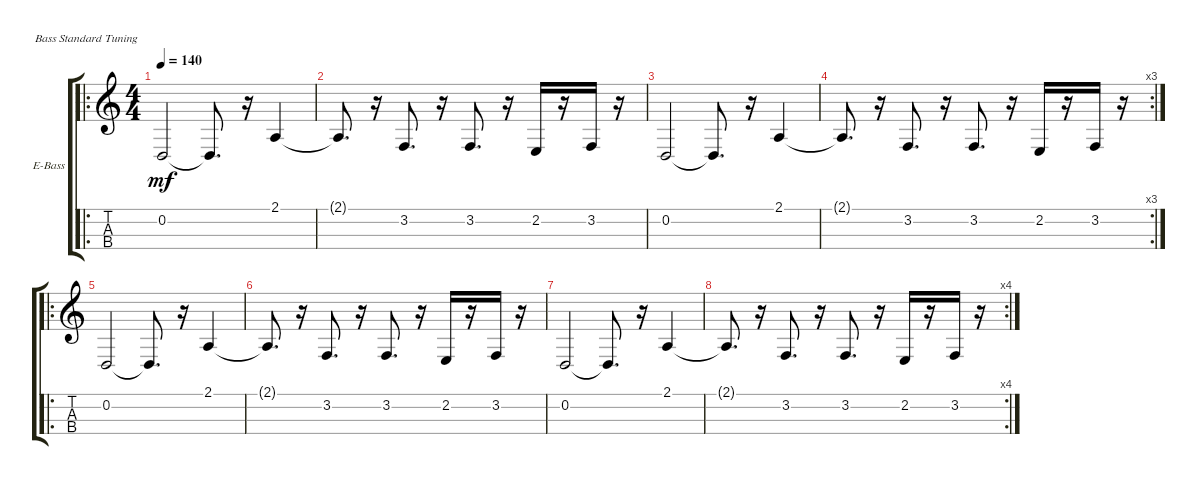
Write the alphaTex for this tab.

\defaultSystemsLayout 4
\bracketExtendMode groupsimilarinstruments
\firstSystemTrackNameOrientation horizontal
\otherSystemsTrackNameOrientation horizontal
\track ("Electric Bass" "E-Bass") {instrument electricbassfinger}
\staff {score tabs}
\tuning (G2 D2 A1 E1)
\ro
\ts (4 4)
\tempo 140
\clef g2
\scale
0.342593
\ks c
0.2.2{dy mf} 0.2{t}.8{d} r.16 2.1.4 |
\scale
0.322917 2.1{t}.8{d} r.16 3.2.8{d} r.16 3.2.8{d} r.16 2.2.16 r.16 3.2.16 r.16 |
\scale
0.322917 0.2.2 0.2{t}.8{d} r.16 2.1.4 |
\rc 3
\scale
0.354167 2.1{t}.8{d} r.16 3.2.8{d} r.16 3.2.8{d} r.16 2.2.16 r.16 3.2.16 r.16 |
\ro
\scale
0.373737 0.2.2 0.2{t}.8{d} r.16 2.1.4 |
\scale
0.313131 2.1{t}.8{d} r.16 3.2.8{d} r.16 3.2.8{d} r.16 2.2.16 r.16 3.2.16 r.16 |
\scale
0.313131 0.2.2 0.2{t}.8{d} r.16 2.1.4 |
\rc 4
2.1{t}.8{d} r.16 3.2.8{d} r.16 3.2.8{d} r.16 2.2.16 r.16 3.2.16 r.16
